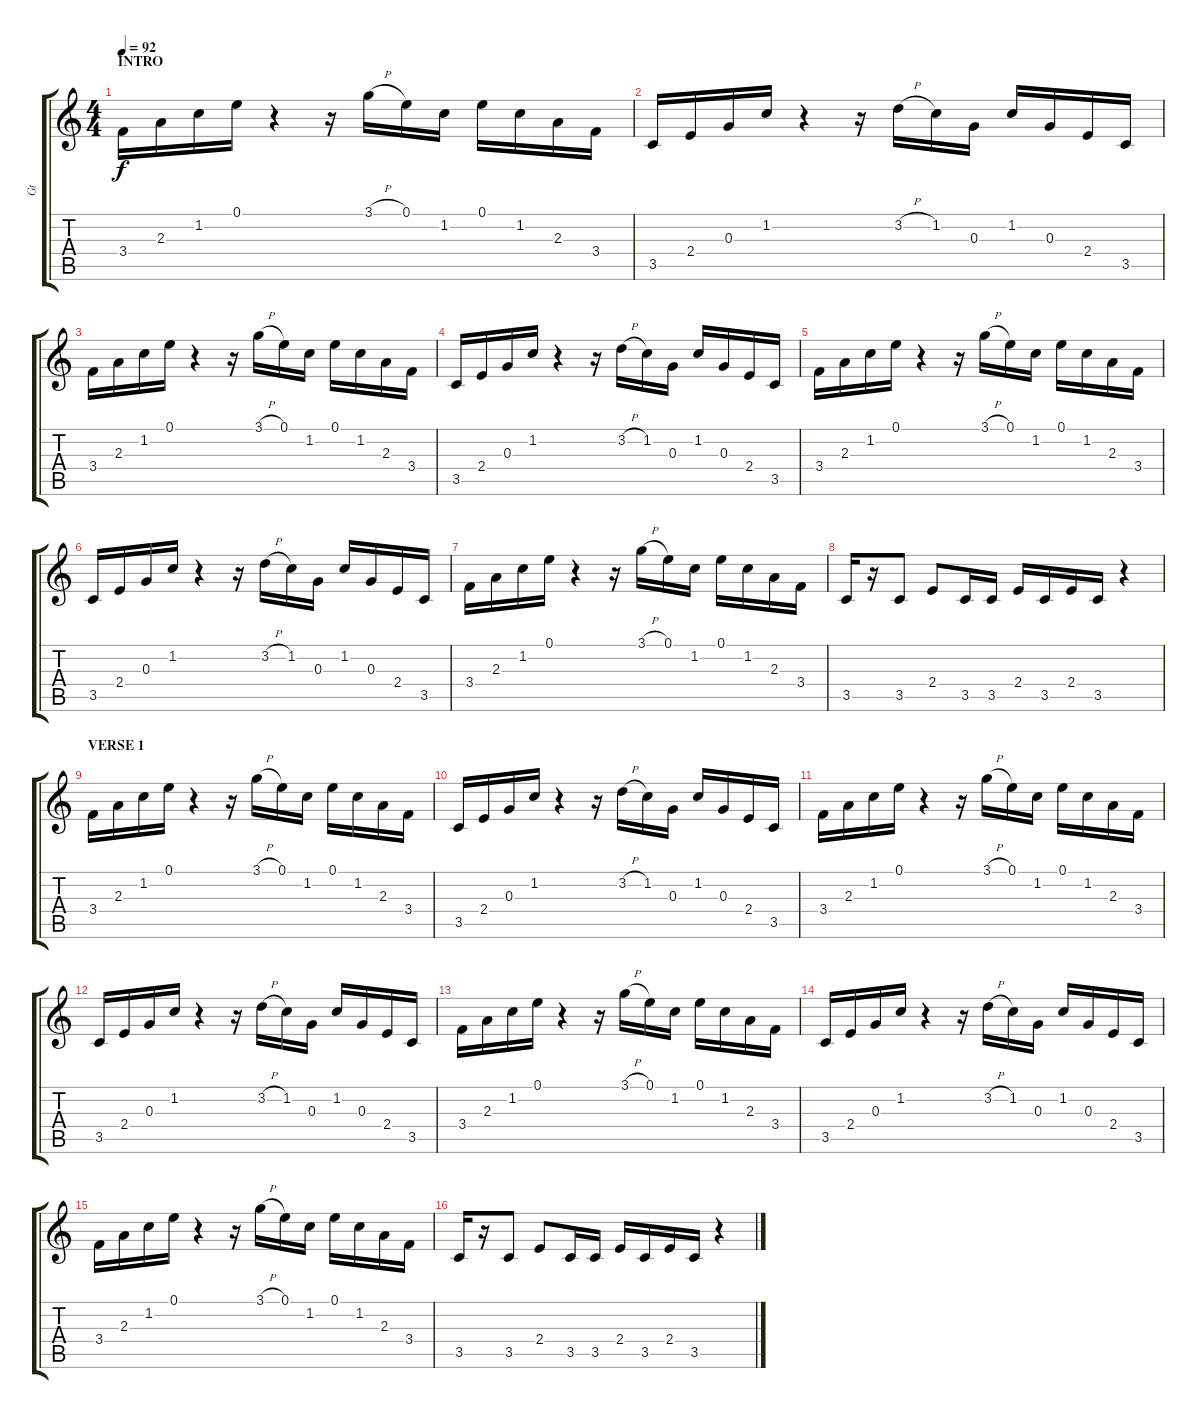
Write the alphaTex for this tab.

\track ("Gt" "Gt") {instrument electricguitarclean}
\staff {score tabs}
\tuning (E4 B3 G3 D3 A2 E2) {hide}
\ts (4 4)
\section ("" "INTRO")
\tempo 92
\clef g2
\ks c
3.4.16{dy f volume 13 instrument electricguitarclean} 2.3.16 1.2.16 0.1.16 r.4 r.16 3.1{h}.16 0.1.16 1.2.16 0.1.16 1.2.16 2.3.16 3.4.16 |
3.5.16 2.4.16 0.3.16 1.2.16 r.4 r.16 3.2{h}.16 1.2.16 0.3.16 1.2.16 0.3.16 2.4.16 3.5.16 |
3.4.16 2.3.16 1.2.16 0.1.16 r.4 r.16 3.1{h}.16 0.1.16 1.2.16 0.1.16 1.2.16 2.3.16 3.4.16 |
3.5.16 2.4.16 0.3.16 1.2.16 r.4 r.16 3.2{h}.16 1.2.16 0.3.16 1.2.16 0.3.16 2.4.16 3.5.16 |
3.4.16 2.3.16 1.2.16 0.1.16 r.4 r.16 3.1{h}.16 0.1.16 1.2.16 0.1.16 1.2.16 2.3.16 3.4.16 |
3.5.16 2.4.16 0.3.16 1.2.16 r.4 r.16 3.2{h}.16 1.2.16 0.3.16 1.2.16 0.3.16 2.4.16 3.5.16 |
3.4.16 2.3.16 1.2.16 0.1.16 r.4 r.16 3.1{h}.16 0.1.16 1.2.16 0.1.16 1.2.16 2.3.16 3.4.16 |
3.5.16 r.16 3.5.8 2.4.8 3.5.16 3.5.16 2.4.16 3.5.16 2.4.16 3.5.16 r.4 |
\section ("" "VERSE 1")
3.4.16 2.3.16 1.2.16 0.1.16 r.4 r.16 3.1{h}.16 0.1.16 1.2.16 0.1.16 1.2.16 2.3.16 3.4.16 |
3.5.16 2.4.16 0.3.16 1.2.16 r.4 r.16 3.2{h}.16 1.2.16 0.3.16 1.2.16 0.3.16 2.4.16 3.5.16 |
3.4.16 2.3.16 1.2.16 0.1.16 r.4 r.16 3.1{h}.16 0.1.16 1.2.16 0.1.16 1.2.16 2.3.16 3.4.16 |
3.5.16 2.4.16 0.3.16 1.2.16 r.4 r.16 3.2{h}.16 1.2.16 0.3.16 1.2.16 0.3.16 2.4.16 3.5.16 |
3.4.16 2.3.16 1.2.16 0.1.16 r.4 r.16 3.1{h}.16 0.1.16 1.2.16 0.1.16 1.2.16 2.3.16 3.4.16 |
3.5.16 2.4.16 0.3.16 1.2.16 r.4 r.16 3.2{h}.16 1.2.16 0.3.16 1.2.16 0.3.16 2.4.16 3.5.16 |
3.4.16 2.3.16 1.2.16 0.1.16 r.4 r.16 3.1{h}.16 0.1.16 1.2.16 0.1.16 1.2.16 2.3.16 3.4.16 |
3.5.16 r.16 3.5.8 2.4.8 3.5.16 3.5.16 2.4.16 3.5.16 2.4.16 3.5.16 r.4
